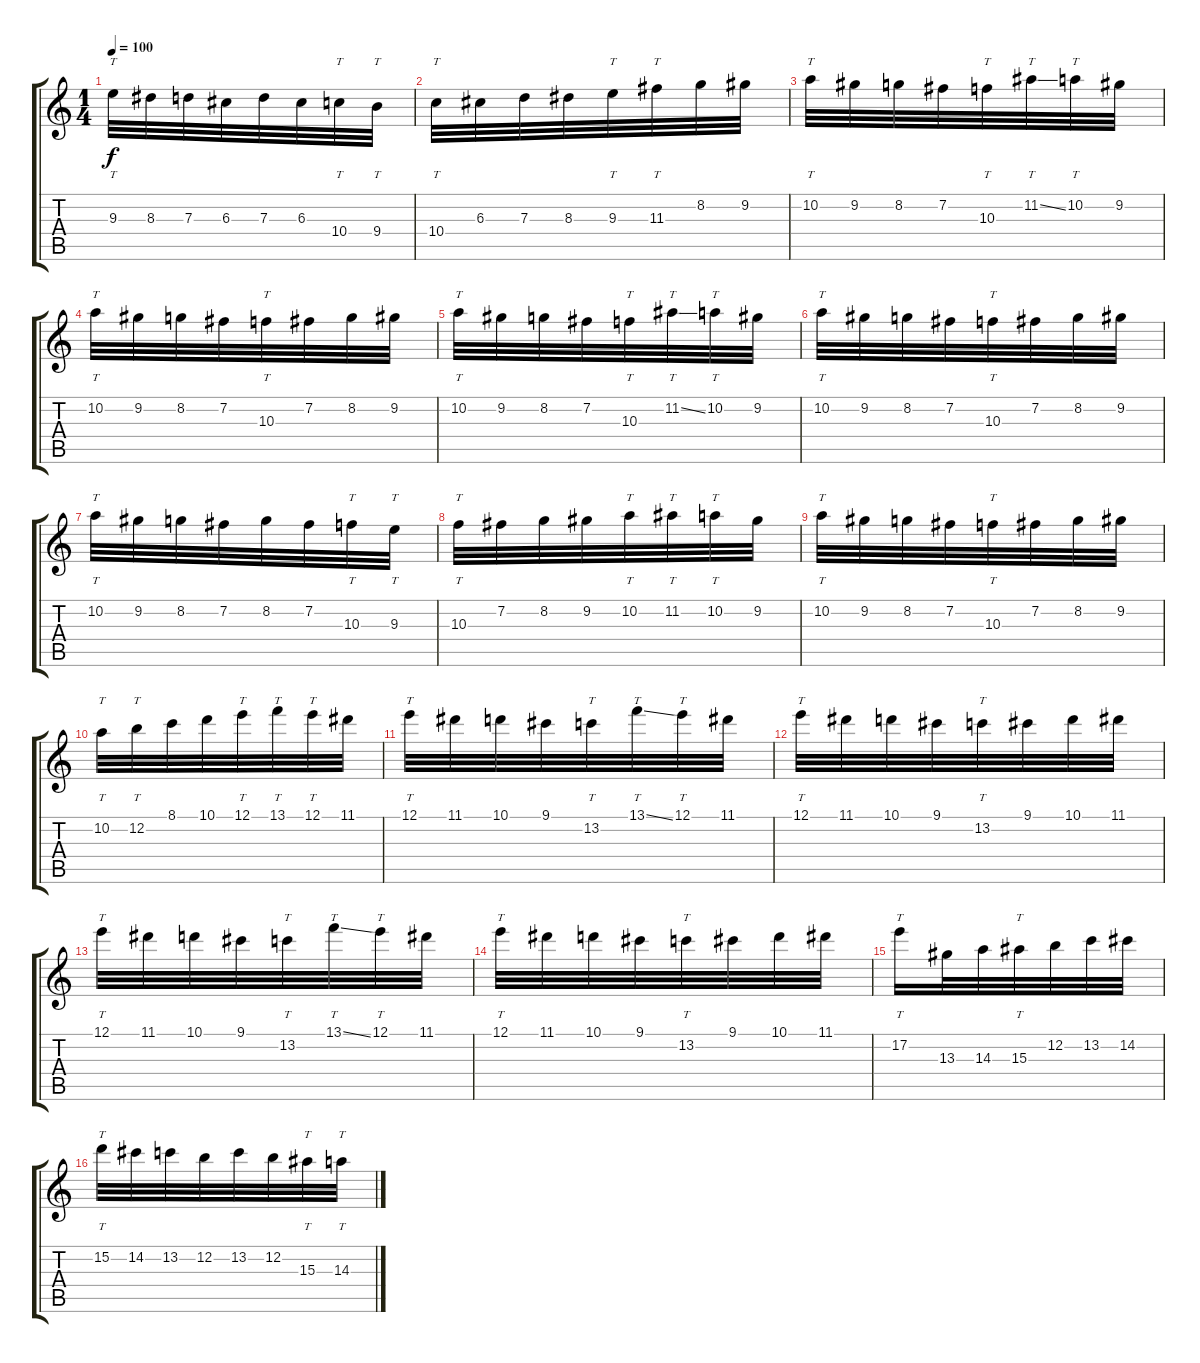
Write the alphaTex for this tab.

\track "" {instrument overdrivenguitar}
\staff {score tabs}
\tuning (E4 B3 G3 D3 A2 E2) {hide}
\ts (1 4)
\tempo 100
\clef g2
\ks c
9.3.32{tt dy f} 8.3.32 7.3.32 6.3.32 7.3.32 6.3.32 10.4.32{tt} 9.4.32{tt} |
10.4.32{tt} 6.3.32 7.3.32 8.3.32 9.3.32{tt} 11.3.32{tt} 8.2.32 9.2.32 |
10.2.32{tt} 9.2.32 8.2.32 7.2.32 10.3.32{tt} 11.2{ss}.32{tt} 10.2.32{tt} 9.2.32 |
10.2.32{tt} 9.2.32 8.2.32 7.2.32 10.3.32{tt} 7.2.32 8.2.32 9.2.32 |
10.2.32{tt} 9.2.32 8.2.32 7.2.32 10.3.32{tt} 11.2{ss}.32{tt} 10.2.32{tt} 9.2.32 |
10.2.32{tt} 9.2.32 8.2.32 7.2.32 10.3.32{tt} 7.2.32 8.2.32 9.2.32 |
10.2.32{tt} 9.2.32 8.2.32 7.2.32 8.2.32 7.2.32 10.3.32{tt} 9.3.32{tt} |
10.3.32{tt} 7.2.32 8.2.32 9.2.32 10.2.32{tt} 11.2.32{tt} 10.2.32{tt} 9.2.32 |
10.2.32{tt} 9.2.32 8.2.32 7.2.32 10.3.32{tt} 7.2.32 8.2.32 9.2.32 |
10.2.32{tt} 12.2.32{tt} 8.1.32 10.1.32 12.1.32{tt} 13.1.32{tt} 12.1.32{tt} 11.1.32 |
12.1.32{tt} 11.1.32 10.1.32 9.1.32 13.2.32{tt} 13.1{ss}.32{tt} 12.1.32{tt} 11.1.32 |
12.1.32{tt} 11.1.32 10.1.32 9.1.32 13.2.32{tt} 9.1.32 10.1.32 11.1.32 |
12.1.32{tt} 11.1.32 10.1.32 9.1.32 13.2.32{tt} 13.1{ss}.32{tt} 12.1.32{tt} 11.1.32 |
12.1.32{tt} 11.1.32 10.1.32 9.1.32 13.2.32{tt} 9.1.32 10.1.32 11.1.32 |
17.2.16{tt} 13.3.32 14.3.32 15.3.32{tt} 12.2.32 13.2.32 14.2.32 |
15.2.32{tt} 14.2.32 13.2.32 12.2.32 13.2.32 12.2.32 15.3.32{tt} 14.3.32{tt}
